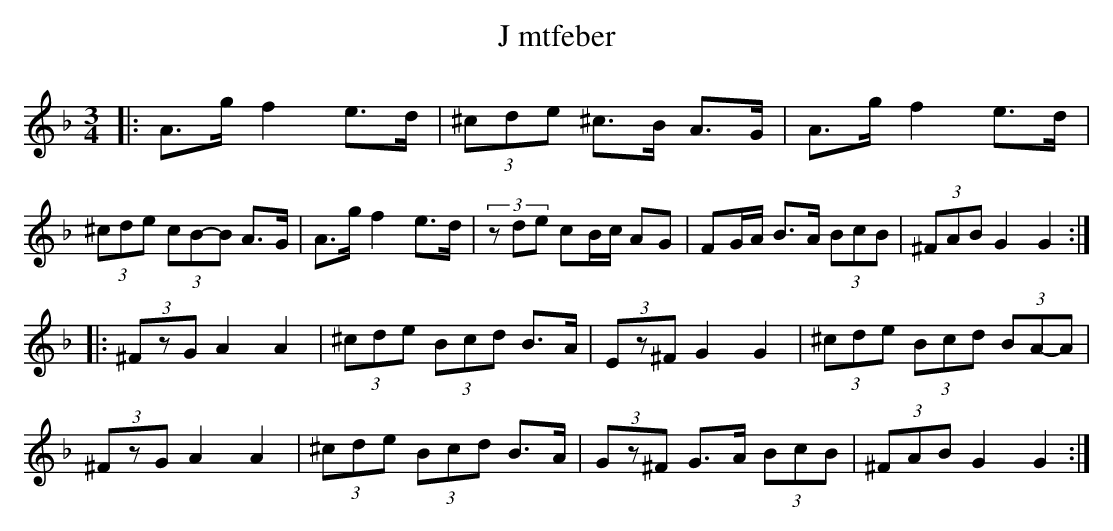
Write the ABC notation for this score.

X:1
T:J mtfeber
K: LP
O:L gdan, J mtland
M:3/4
L:1/8
K:Dm
|: A>g f2 e>d|(3^cde ^c>B A>G|A>g f2 e>d|(3^cde (3cB-B A>G|A>g f2 e>d|(3zde cB/c/ AG|FG/A/ B>A (3BcB|(3^FAB G2 G2  :|
|:(3^FzG A2 A2|(3^cde (3Bcd B>A|(3Ez^F G2 G2|(3^cde (3Bcd (3BA-A|
(3^FzG A2 A2|(3^cde (3Bcd B>A| (3Gz^F G>A (3BcB|(3^FAB G2 G2:|
